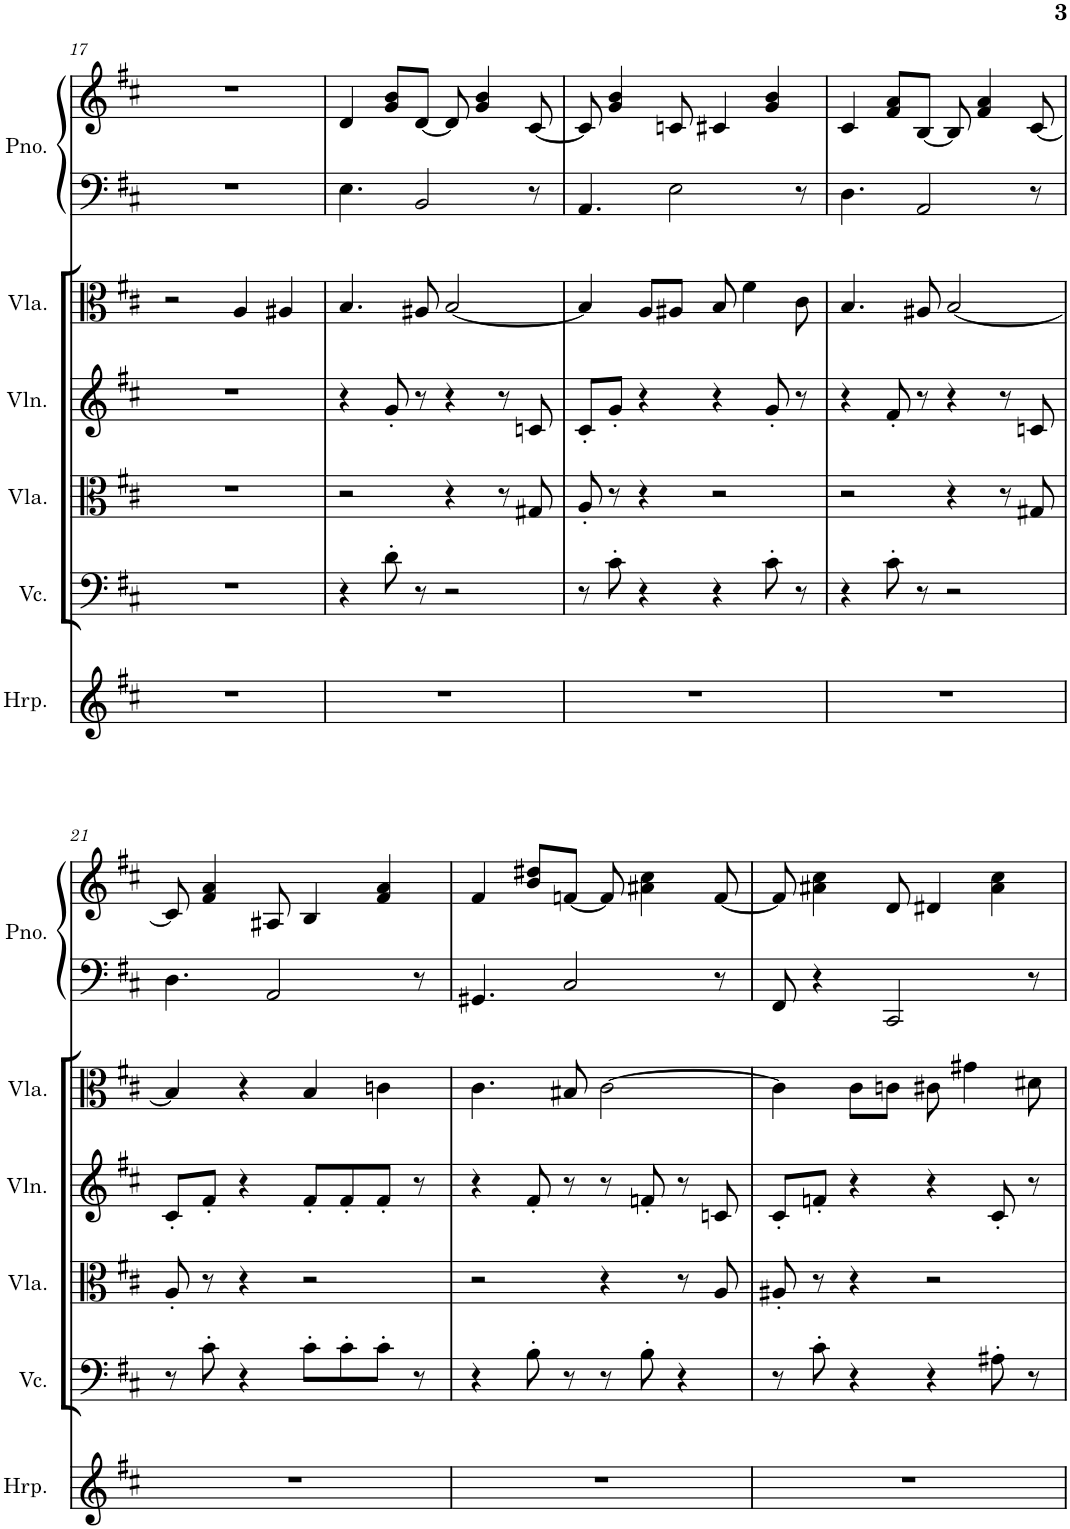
**kern	**kern	**kern	**kern	**kern	**kern	**kern
*part6	*part5	*part4	*part3	*part2	*part1	*part1
*staff7	*staff6	*staff5	*staff4	*staff3	*staff2	*staff1
*I"Harp	*I"Violoncello	*I"Viola	*I"Violin	*I"Viola	*I"Piano	*
*I'Hrp.	*I'Vc.	*I'Vla.	*I'Vln.	*I'Vla.	*I'Pno.	*
!!LO:PB:g=z
*clefG2	*clefF4	*clefC3	*clefG2	*clefC3	*clefF4	*clefG2
*k[f#c#]	*k[f#c#]	*k[f#c#]	*k[f#c#]	*k[f#c#]	*k[f#c#]	*k[f#c#]
*M4/4	*M4/4	*M4/4	*M4/4	*M4/4	*M4/4	*M4/4
=17	=17	=17	=17	=17	=17	=17
1r	1r	1r	1r	2r	1r	1r
.	.	.	.	4A/	.	.
.	.	.	.	4A#X/	.	.
=18	=18	=18	=18	=18	=18	=18
1r	4r	2r	4r	4.B/	4.E\	4d/
.	8d'\	.	8g'/	.	.	8g/ 8b/L
.	8r	.	8r	8A#X/	2BB/	[8d/J
.	2r	4r	4r	[2B/	.	8d/]
.	.	.	.	.	.	4g/ 4b/
.	.	8r	8r	.	.	.
.	.	8G#X/	8cn/	.	8r	[8c#/
=19	=19	=19	=19	=19	=19	=19
1r	8r	8A'/	8c#'/L	4B/]	4.AA/	8c#/]
.	8c#'\	8r	8g'/J	.	.	4g/ 4b/
.	4r	4r	4r	8A/L	.	.
.	.	.	.	8A#X/J	2E\	8cn/
.	4r	2r	4r	8B/	.	4c#X/
.	.	.	.	4f#\	.	.
.	8c#'\	.	8g'/	.	.	4g/ 4b/
.	8r	.	8r	8c#\	8r	.
=20	=20	=20	=20	=20	=20	=20
1r	4r	2r	4r	4.B/	4.D\	4c#/
.	8c#'\	.	8f#'/	.	.	8f#/ 8a/L
.	8r	.	8r	8A#X/	2AA/	[8B/J
.	2r	4r	4r	[2B/	.	8B/]
.	.	.	.	.	.	4f#/ 4a/
.	.	8r	8r	.	.	.
.	.	8G#X/	8cn/	.	8r	[8c#/
!!LO:LB:g=z
=21	=21	=21	=21	=21	=21	=21
1r	8r	8A'/	8c#'/L	4B/]	4.D\	8c#/]
.	8c#'\	8r	8f#'/J	.	.	4f#/ 4a/
.	4r	4r	4r	4r	.	.
.	.	.	.	.	2AA/	8A#X/
.	8c#'\L	2r	8f#'/L	4B/	.	4B/
.	8c#'\	.	8f#'/	.	.	.
.	8c#'\J	.	8f#'/J	4cn\	.	4f#/ 4a/
.	8r	.	8r	.	8r	.
=22	=22	=22	=22	=22	=22	=22
1r	4r	2r	4r	4.c#\	4.GG#X/	4f#/
.	8B'\	.	8f#'/	.	.	8b/ 8dd#X/L
.	8r	.	8r	8B#X/	2C#/	[8fn/J
.	8r	4r	8r	[2c#\	.	8f/]
.	8B'\	.	8fn'/	.	.	4a#X\ 4cc#\
.	4r	8r	8r	.	.	.
.	.	8A/	8cn/	.	8r	[8f/
=23	=23	=23	=23	=23	=23	=23
1r	8r	8A#X'/	8c#'/L	4c#\]	8FF#/	8f/]
.	8c#'\	8r	8fn'/J	.	4r	4a#X\ 4cc#\
.	4r	4r	4r	8c#\L	.	.
.	.	.	.	8cn\J	2CC#/	8d/
.	4r	2r	4r	8c#X\	.	4d#X/
.	.	.	.	4g#X\	.	.
.	8A#X'\	.	8c#'/	.	.	4a#\ 4cc#\
.	8r	.	8r	8d#X\	8r	.
=	=	=	=	=	=	=
*-	*-	*-	*-	*-	*-	*-
